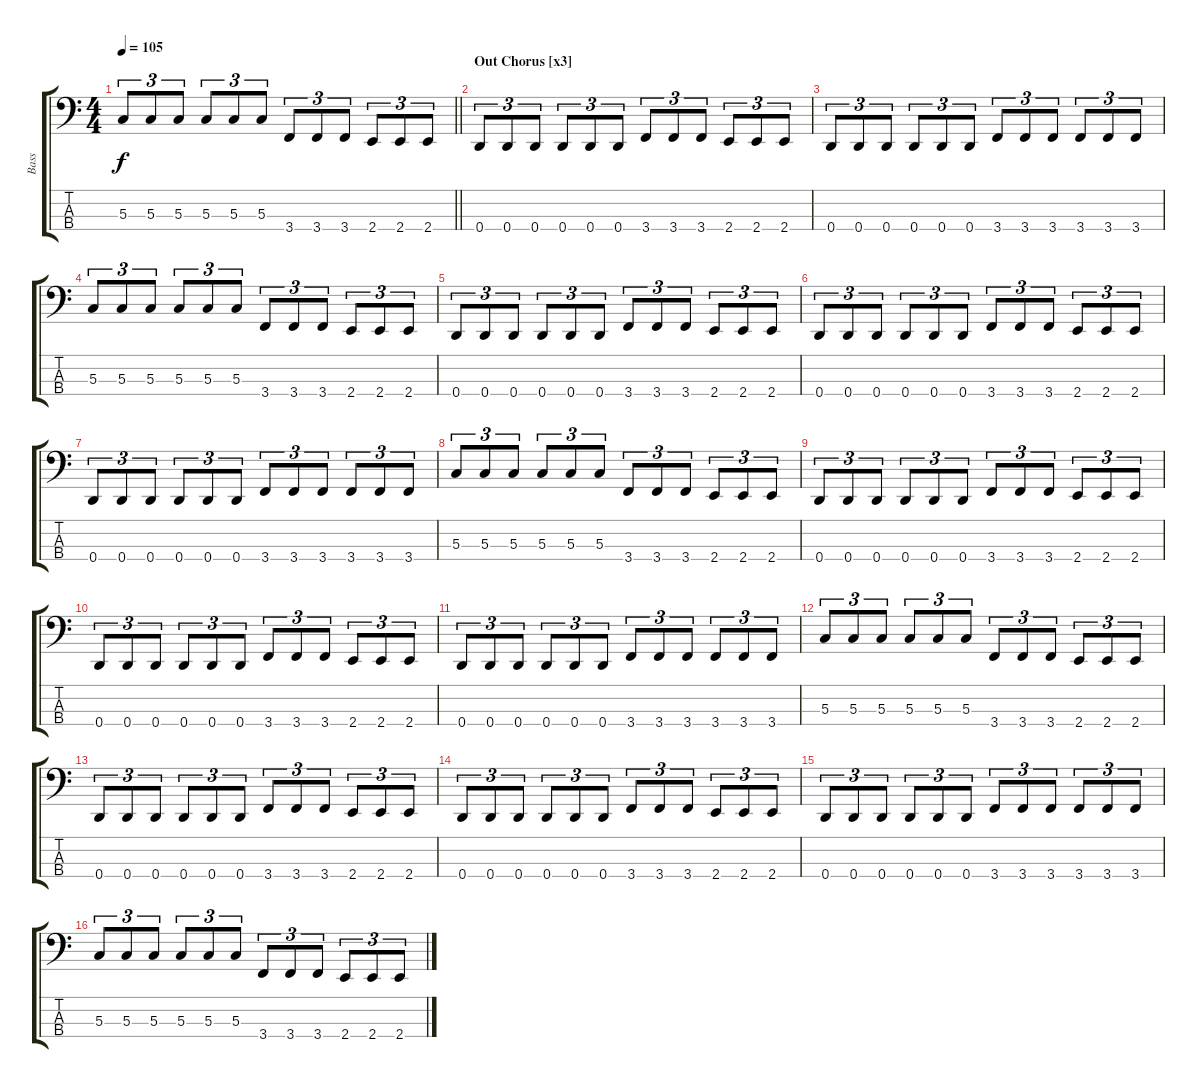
\track ("Bass" "Bass") {instrument electricbasspick}
\staff {score tabs}
\tuning (F2 C2 G1 D1) {hide}
\ts (4 4)
\tempo 105
\clef f4
\barLineRight lightlight
\ks c
5.3.8{tu (3 2) dy f} 5.3.8{tu (3 2)} 5.3.8{tu (3 2)} 5.3.8{tu (3 2)} 5.3.8{tu (3 2)} 5.3.8{tu (3 2)} 3.4.8{tu (3 2)} 3.4.8{tu (3 2)} 3.4.8{tu (3 2)} 2.4.8{tu (3 2)} 2.4.8{tu (3 2)} 2.4.8{tu (3 2)} |
\section ("" "Out Chorus [x3]")
0.4.8{tu (3 2)} 0.4.8{tu (3 2)} 0.4.8{tu (3 2)} 0.4.8{tu (3 2)} 0.4.8{tu (3 2)} 0.4.8{tu (3 2)} 3.4.8{tu (3 2)} 3.4.8{tu (3 2)} 3.4.8{tu (3 2)} 2.4.8{tu (3 2)} 2.4.8{tu (3 2)} 2.4.8{tu (3 2)} |
0.4.8{tu (3 2)} 0.4.8{tu (3 2)} 0.4.8{tu (3 2)} 0.4.8{tu (3 2)} 0.4.8{tu (3 2)} 0.4.8{tu (3 2)} 3.4.8{tu (3 2)} 3.4.8{tu (3 2)} 3.4.8{tu (3 2)} 3.4.8{tu (3 2)} 3.4.8{tu (3 2)} 3.4.8{tu (3 2)} |
5.3.8{tu (3 2)} 5.3.8{tu (3 2)} 5.3.8{tu (3 2)} 5.3.8{tu (3 2)} 5.3.8{tu (3 2)} 5.3.8{tu (3 2)} 3.4.8{tu (3 2)} 3.4.8{tu (3 2)} 3.4.8{tu (3 2)} 2.4.8{tu (3 2)} 2.4.8{tu (3 2)} 2.4.8{tu (3 2)} |
0.4.8{tu (3 2)} 0.4.8{tu (3 2)} 0.4.8{tu (3 2)} 0.4.8{tu (3 2)} 0.4.8{tu (3 2)} 0.4.8{tu (3 2)} 3.4.8{tu (3 2)} 3.4.8{tu (3 2)} 3.4.8{tu (3 2)} 2.4.8{tu (3 2)} 2.4.8{tu (3 2)} 2.4.8{tu (3 2)} |
0.4.8{tu (3 2)} 0.4.8{tu (3 2)} 0.4.8{tu (3 2)} 0.4.8{tu (3 2)} 0.4.8{tu (3 2)} 0.4.8{tu (3 2)} 3.4.8{tu (3 2)} 3.4.8{tu (3 2)} 3.4.8{tu (3 2)} 2.4.8{tu (3 2)} 2.4.8{tu (3 2)} 2.4.8{tu (3 2)} |
0.4.8{tu (3 2)} 0.4.8{tu (3 2)} 0.4.8{tu (3 2)} 0.4.8{tu (3 2)} 0.4.8{tu (3 2)} 0.4.8{tu (3 2)} 3.4.8{tu (3 2)} 3.4.8{tu (3 2)} 3.4.8{tu (3 2)} 3.4.8{tu (3 2)} 3.4.8{tu (3 2)} 3.4.8{tu (3 2)} |
5.3.8{tu (3 2)} 5.3.8{tu (3 2)} 5.3.8{tu (3 2)} 5.3.8{tu (3 2)} 5.3.8{tu (3 2)} 5.3.8{tu (3 2)} 3.4.8{tu (3 2)} 3.4.8{tu (3 2)} 3.4.8{tu (3 2)} 2.4.8{tu (3 2)} 2.4.8{tu (3 2)} 2.4.8{tu (3 2)} |
0.4.8{tu (3 2)} 0.4.8{tu (3 2)} 0.4.8{tu (3 2)} 0.4.8{tu (3 2)} 0.4.8{tu (3 2)} 0.4.8{tu (3 2)} 3.4.8{tu (3 2)} 3.4.8{tu (3 2)} 3.4.8{tu (3 2)} 2.4.8{tu (3 2)} 2.4.8{tu (3 2)} 2.4.8{tu (3 2)} |
0.4.8{tu (3 2)} 0.4.8{tu (3 2)} 0.4.8{tu (3 2)} 0.4.8{tu (3 2)} 0.4.8{tu (3 2)} 0.4.8{tu (3 2)} 3.4.8{tu (3 2)} 3.4.8{tu (3 2)} 3.4.8{tu (3 2)} 2.4.8{tu (3 2)} 2.4.8{tu (3 2)} 2.4.8{tu (3 2)} |
0.4.8{tu (3 2)} 0.4.8{tu (3 2)} 0.4.8{tu (3 2)} 0.4.8{tu (3 2)} 0.4.8{tu (3 2)} 0.4.8{tu (3 2)} 3.4.8{tu (3 2)} 3.4.8{tu (3 2)} 3.4.8{tu (3 2)} 3.4.8{tu (3 2)} 3.4.8{tu (3 2)} 3.4.8{tu (3 2)} |
5.3.8{tu (3 2)} 5.3.8{tu (3 2)} 5.3.8{tu (3 2)} 5.3.8{tu (3 2)} 5.3.8{tu (3 2)} 5.3.8{tu (3 2)} 3.4.8{tu (3 2)} 3.4.8{tu (3 2)} 3.4.8{tu (3 2)} 2.4.8{tu (3 2)} 2.4.8{tu (3 2)} 2.4.8{tu (3 2)} |
0.4.8{tu (3 2)} 0.4.8{tu (3 2)} 0.4.8{tu (3 2)} 0.4.8{tu (3 2)} 0.4.8{tu (3 2)} 0.4.8{tu (3 2)} 3.4.8{tu (3 2)} 3.4.8{tu (3 2)} 3.4.8{tu (3 2)} 2.4.8{tu (3 2)} 2.4.8{tu (3 2)} 2.4.8{tu (3 2)} |
0.4.8{tu (3 2)} 0.4.8{tu (3 2)} 0.4.8{tu (3 2)} 0.4.8{tu (3 2)} 0.4.8{tu (3 2)} 0.4.8{tu (3 2)} 3.4.8{tu (3 2)} 3.4.8{tu (3 2)} 3.4.8{tu (3 2)} 2.4.8{tu (3 2)} 2.4.8{tu (3 2)} 2.4.8{tu (3 2)} |
0.4.8{tu (3 2)} 0.4.8{tu (3 2)} 0.4.8{tu (3 2)} 0.4.8{tu (3 2)} 0.4.8{tu (3 2)} 0.4.8{tu (3 2)} 3.4.8{tu (3 2)} 3.4.8{tu (3 2)} 3.4.8{tu (3 2)} 3.4.8{tu (3 2)} 3.4.8{tu (3 2)} 3.4.8{tu (3 2)} |
5.3.8{tu (3 2)} 5.3.8{tu (3 2)} 5.3.8{tu (3 2)} 5.3.8{tu (3 2)} 5.3.8{tu (3 2)} 5.3.8{tu (3 2)} 3.4.8{tu (3 2)} 3.4.8{tu (3 2)} 3.4.8{tu (3 2)} 2.4.8{tu (3 2)} 2.4.8{tu (3 2)} 2.4.8{tu (3 2)}
